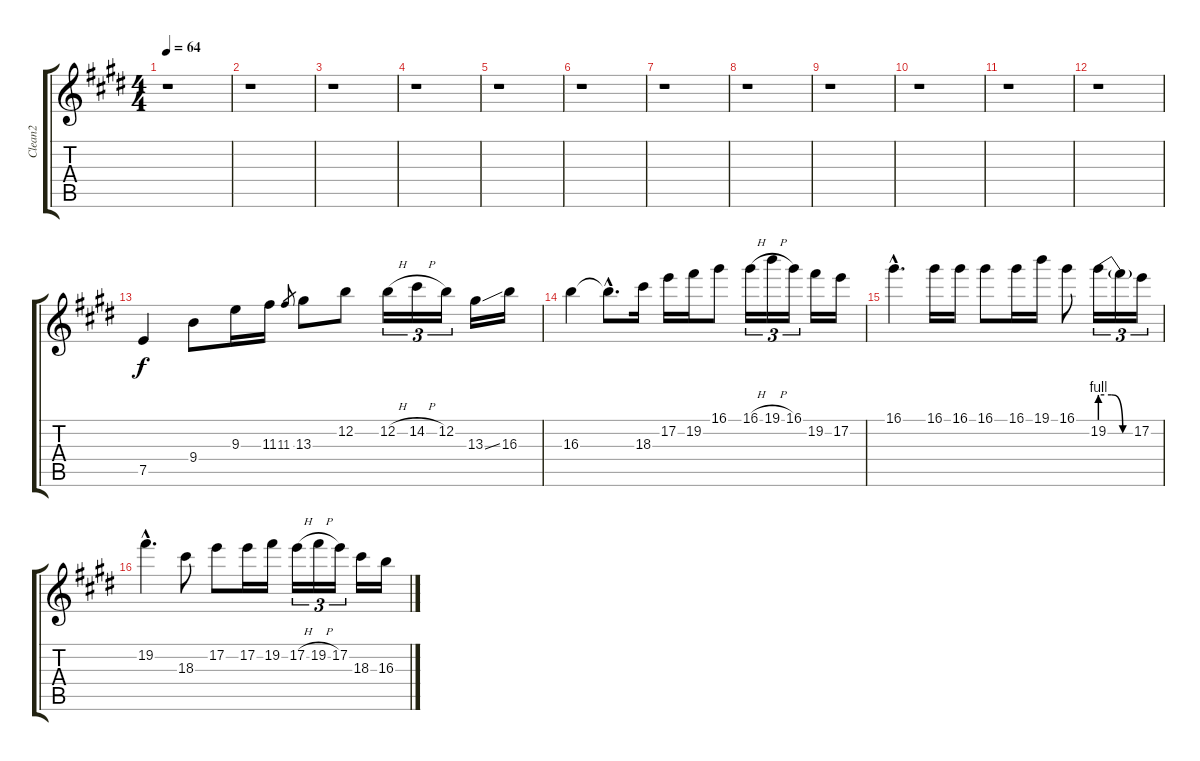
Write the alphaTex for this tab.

\track ("Clean2" "Clean2") {instrument electricguitarclean}
\staff {score tabs}
\tuning (E4 B3 G3 D3 A2 E2) {hide}
\ts (4 4)
\tempo 64
\clef g2
\ks e
r.1{dy f instrument electricguitarclean} |
r.1 |
r.1 |
r.1 |
r.1 |
r.1 |
r.1 |
r.1 |
r.1 |
r.1 |
r.1 |
r.1 |
7.5.4 9.4.8 9.3.16 11.3.16 11.3.8{gr} 13.3.8 12.2.8 12.2{h}.16{tu (3 2)} 14.2{h}.16{tu (3 2)} 12.2.16{tu (3 2)} 13.3{ss}.16 16.3.16 |
16.3.4 16.3{hac t}.8{d} 18.3.16 17.2.16 19.2.16 16.1.8 16.1{h}.16{tu (3 2)} 19.1{h}.16{tu (3 2)} 16.1.16{tu (3 2)} 19.2.16 17.2.16 |
16.1{hac}.4{d} 16.1.16 16.1.16 16.1.8 16.1.16 19.1.16 16.1.8 19.2{be (custom 0 4 20 4 40 0 60 0)}.16{tu (3 2)} 19.2{t}.16{tu (3 2)} 17.2.16{tu (3 2)} |
19.2{hac}.4{d} 18.3.8 17.2.8 17.2.16 19.2.16 17.2{h}.16{tu (3 2)} 19.2{h}.16{tu (3 2)} 17.2.16{tu (3 2)} 18.3.16 16.3.16
